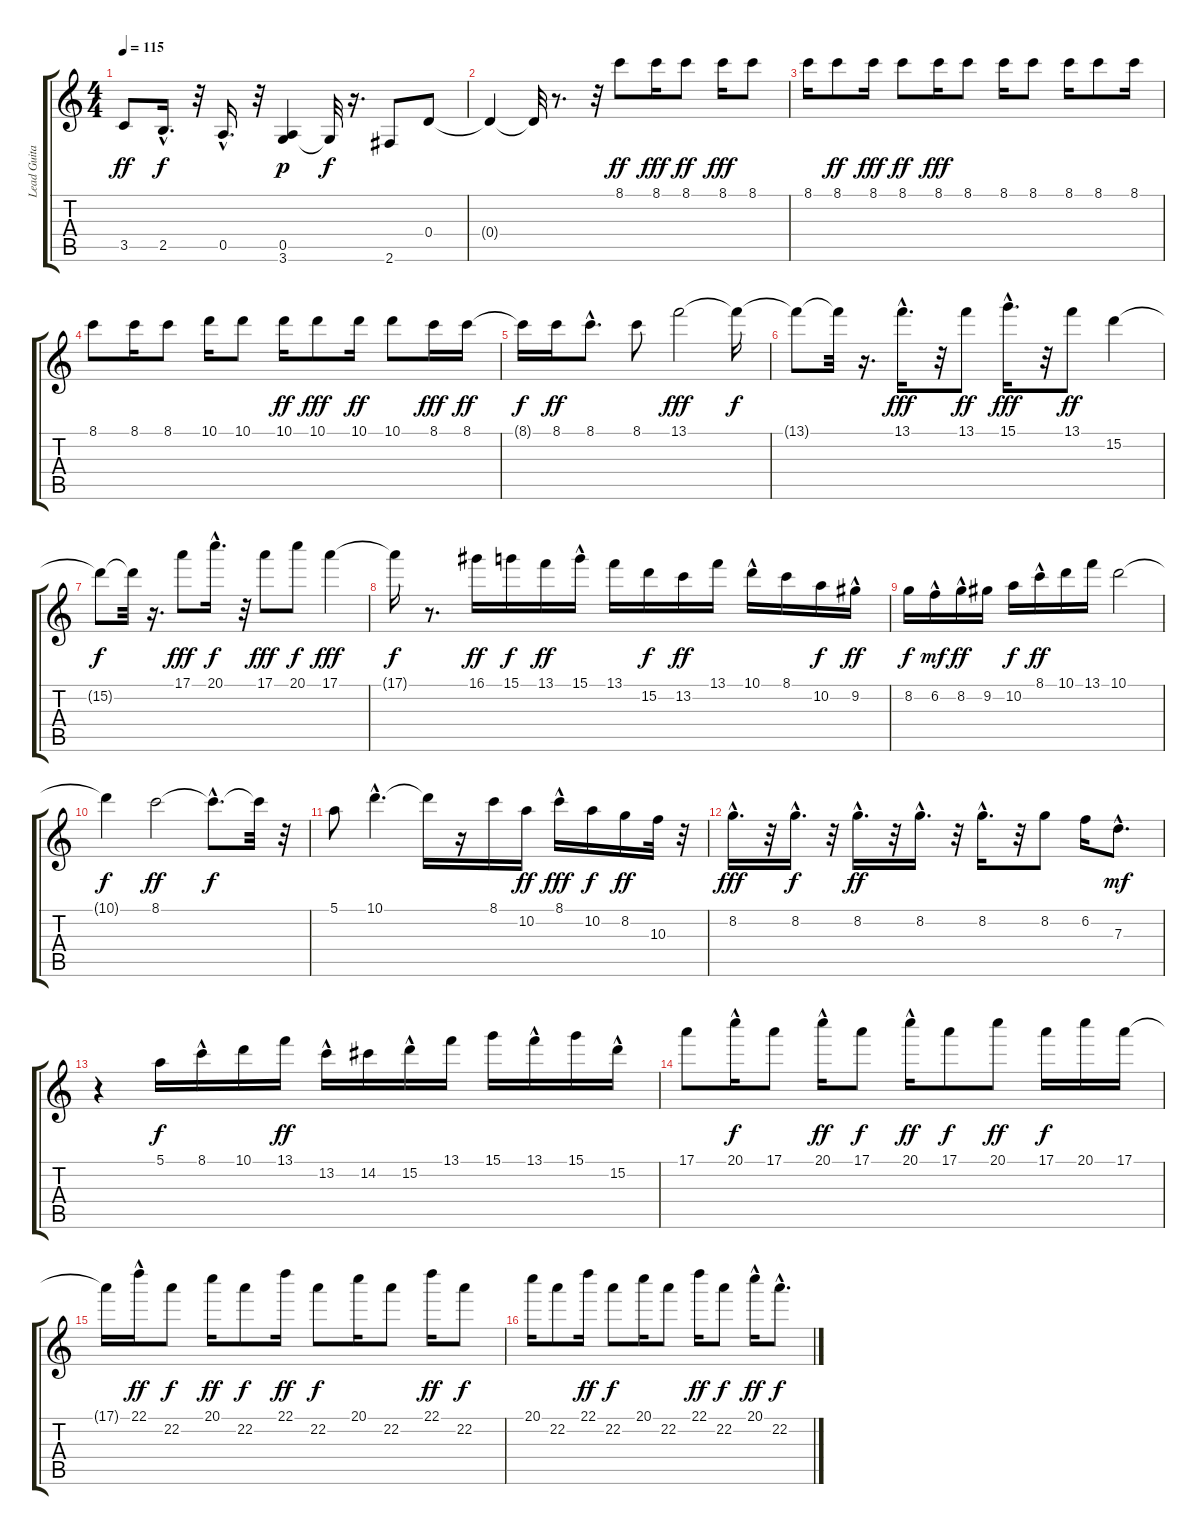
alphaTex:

\track ("Lead Guitar (Solo)" "Lead Guita") {instrument distortionguitar}
\staff {score tabs}
\tuning (E4 B3 G3 D3 A2 E2) {hide}
\ts (4 4)
\tempo 115
\clef g2
\ks c
3.5.8{dy ff} 2.5{hac}.16{d dy f} r.32 0.5{hac}.16{d} r.32 (0.5 3.6).4{dy p} 3.6{t}.32{dy f} r.16{d} 2.6.8 0.4.8 |
0.4{t}.4 0.4{t}.32 r.8{d} r.32 8.1.8{dy ff} 8.1.16{dy fff} 8.1.8{dy ff} 8.1.16{dy fff} 8.1.8 |
8.1.16 8.1.8{dy ff} 8.1.16{dy fff} 8.1.8{dy ff} 8.1.16{dy fff} 8.1.8 8.1.16 8.1.8 8.1.16 8.1.8 8.1.16 |
8.1.8 8.1.16 8.1.8 10.1.16 10.1.8 10.1.16{dy ff} 10.1.8{dy fff} 10.1.16{dy ff} 10.1.8 8.1.16{dy fff} 8.1.16{dy ff} |
8.1{t}.16{dy f} 8.1.16{dy ff} 8.1{hac}.8{d} 8.1.8 13.1.2{dy fff} 13.1{t}.16{dy f} |
13.1{t}.8 13.1{t}.32 r.16{d} 13.1{hac}.16{d dy fff} r.32 13.1.8{dy ff} 15.1{hac}.16{d dy fff} r.32 13.1.8{dy ff} 15.2.4 |
15.2{t}.8{dy f} 15.2{t}.32 r.16{d} 17.1.8{dy fff} 20.1{hac}.16{d dy f} r.32 17.1.8{dy fff} 20.1.8{dy f} 17.1.4{dy fff} |
17.1{t}.16{dy f} r.8{d} 16.1.16{dy ff} 15.1.16{dy f} 13.1.16{dy ff} 15.1{hac}.16 13.1.16 15.2.16{dy f} 13.2.16{dy ff} 13.1.16 10.1{hac}.16 8.1.16 10.2.16{dy f} 9.2{hac}.16{dy ff} |
8.2.16{dy f} 6.2{hac}.16{dy mf} 8.2{hac}.16{dy ff} 9.2.16 10.2.16{dy f} 8.1{hac}.16{dy ff} 10.1.16 13.1.16 10.1.2 |
10.1{t}.4{dy f} 8.1.2{dy ff} 8.1{hac t}.8{d dy f} 8.1{t}.32 r.32 |
5.1.8 10.1{hac}.4{d} 10.1{t}.16 r.16 8.1.16 10.2.16{dy ff} 8.1{hac}.16{dy fff} 10.2.16{dy f} 8.2.16{dy ff} 10.3.32 r.32 |
8.2{hac}.16{d dy fff} r.32 8.2{hac}.16{d dy f} r.32 8.2{hac}.16{d dy ff} r.32 8.2{hac}.16{d} r.32 8.2{hac}.16{d} r.32 8.2.8 6.2.16 7.3{hac}.8{d dy mf} |
r.4 5.1.16{dy f} 8.1{hac}.16 10.1.16 13.1.16{dy ff} 13.2{hac}.16 14.2.16 15.2{hac}.16 13.1.16 15.1.16 13.1{hac}.16 15.1.16 15.2{hac}.16 |
17.1.8 20.1{hac}.16{dy f} 17.1.8 20.1{hac}.16{dy ff} 17.1.8{dy f} 20.1{hac}.16{dy ff} 17.1.8{dy f} 20.1.8{dy ff} 17.1.16{dy f} 20.1.16 17.1.16 |
17.1{t}.16 22.1{hac}.16{dy ff} 22.2.8{dy f} 20.1.16{dy ff} 22.2.8{dy f} 22.1.16{dy ff} 22.2.8{dy f} 20.1.16 22.2.8 22.1.16{dy ff} 22.2.8{dy f} |
20.1.16 22.2.8 22.1.16{dy ff} 22.2.8{dy f} 20.1.16 22.2.8 22.1.16{dy ff} 22.2.8{dy f} 20.1{hac}.16{dy ff} 22.2{hac}.8{d dy f}
